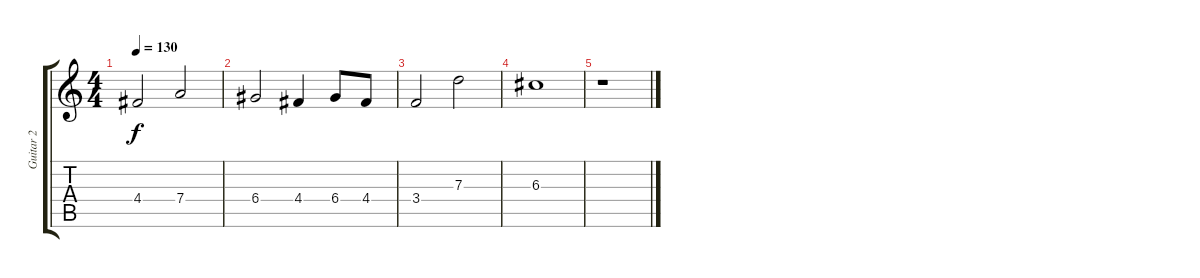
\track ("Guitar 2" "Guitar 2") {instrument distortionguitar}
\staff {score tabs}
\tuning (E4 B3 G3 D3 A2 E2) {hide}
\ts (4 4)
\tempo 130
\clef g2
\ks c
4.4.2{dy f} 7.4.2 |
6.4.2 4.4.4 6.4.8 4.4.8 |
3.4.2 7.3.2 |
6.3.1 |
r.1
